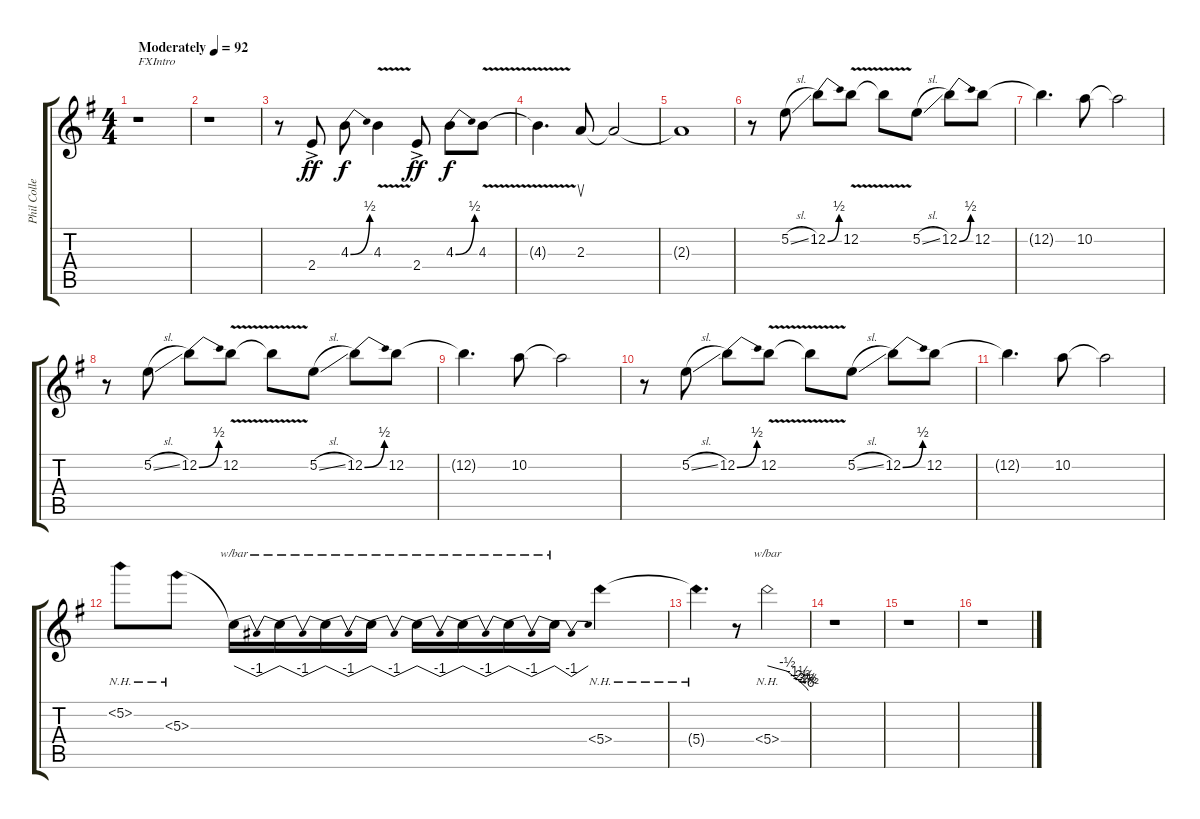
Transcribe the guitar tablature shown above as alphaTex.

\track ("Phil Collen" "Phil Colle") {instrument distortionguitar}
\staff {score tabs}
\tuning (E4 B3 G3 D3 A2 E2) {hide}
\ts (4 4)
\tempo (92 "Moderately")
\clef g2
\ks eminor
r.1{txt "FXIntro" dy ff instrument distortionguitar} |
r.1{txt ""} |
r.8 2.4{ac}.8 4.3{be (bend 0 0 60 2)}.8{dy f} 4.3{v}.4 2.4{ac}.8{dy ff} 4.3{be (bend 0 0 60 2)}.8{dy f} 4.3{v}.8 |
4.3{t}.4{d} 2.3.8{su} 2.3{t}.2 |
2.3{t}.1 |
r.8 5.2{sl}.8 12.2{be (bend 0 0 60 2)}.8 12.2{v}.8 12.2{t}.8 5.2{sl}.8 12.2{be (bend 0 0 60 2)}.8 12.2.8 |
12.2{t}.4{d} 10.2.8 10.2{t}.2 |
r.8 5.2{sl}.8 12.2{be (bend 0 0 60 2)}.8 12.2{v}.8 12.2{t}.8 5.2{sl}.8 12.2{be (bend 0 0 60 2)}.8 12.2.8 |
12.2{t}.4{d} 10.2.8 10.2{t}.2 |
r.8 5.2{sl}.8 12.2{be (bend 0 0 60 2)}.8 12.2{v}.8 12.2{t}.8 5.2{sl}.8 12.2{be (bend 0 0 60 2)}.8 12.2.8 |
12.2{t}.4{d} 10.2.8 10.2{t}.2 |
5.2{nh}.8 5.3{nh}.8 5.3{t}.16{tbe (dip default 0 0 30 -4 60 0)} 5.3{t}.16{tbe (dip default 0 0 30 -4 60 0)} 5.3{t}.16{tbe (dip default 0 0 30 -4 60 0)} 5.3{t}.16{tbe (dip default 0 0 30 -4 60 0)} 5.3{t}.16{tbe (dip default 0 0 30 -4 60 0)} 5.3{t}.16{tbe (dip default 0 0 30 -4 60 0)} 5.3{t}.16{tbe (dip default 0 0 30 -4 60 0)} 5.3{t}.16{tbe (dip default 0 0 30 -4 60 0)} 5.4{nh}.4 |
5.4{nh t}.4{d} r.8 5.4{nh}.2{tbe (custom default 0 0 29 -2 45 -6 51 -10 55 -14 58 -18 60 -24)} |
r.1 |
r.1 |
r.1
